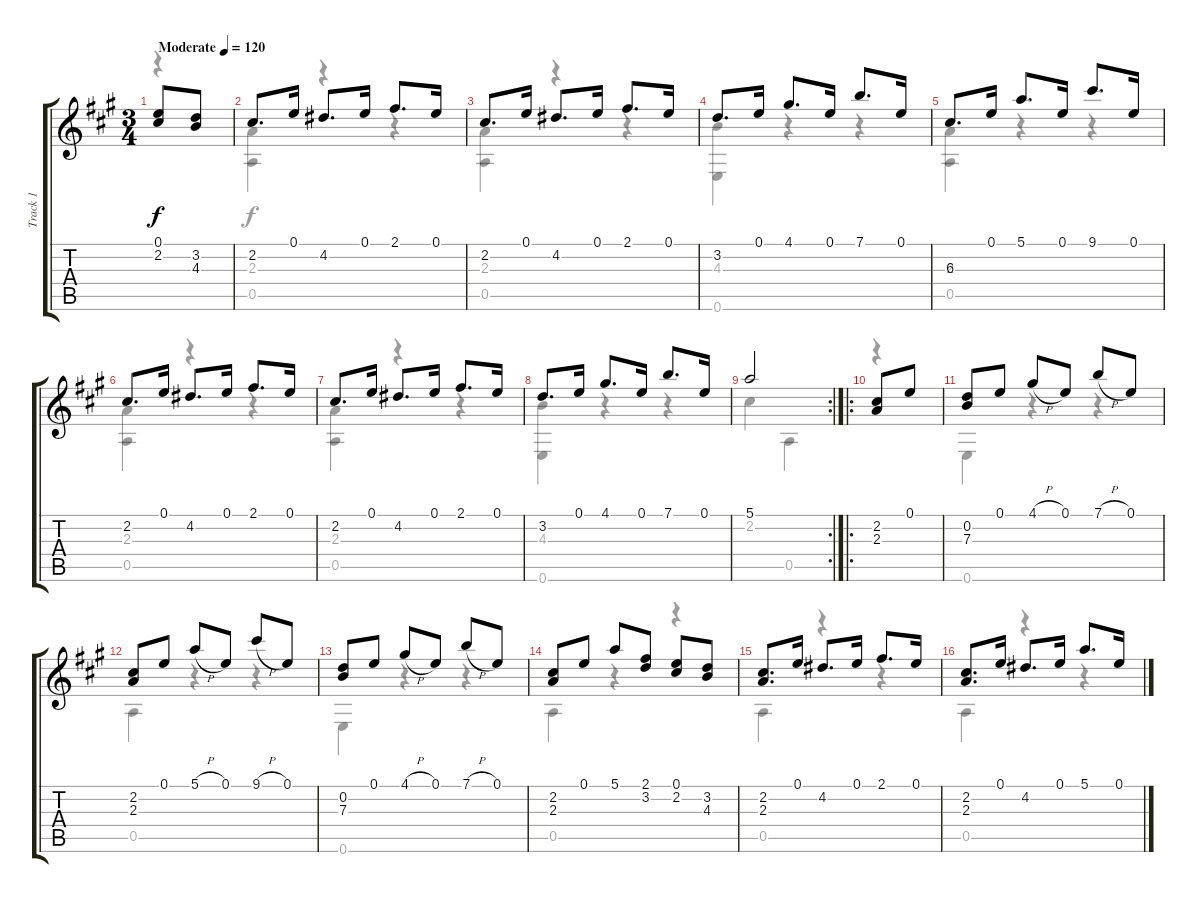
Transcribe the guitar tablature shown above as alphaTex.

\track ("Track 1" "Track 1") {instrument acousticguitarsteel}
\staff {score tabs}
\tuning (E4 B3 G3 D3 A2 E2) {hide}
\voice
\ts (3 4)
\tempo (120 "Moderate")
\clef g2
\ks a
(0.1 2.2).8{dy f instrument acousticguitarsteel} (3.2 4.3).8 |
2.2.8{d} 0.1.16 4.2.8{d} 0.1.16 2.1.8{d} 0.1.16 |
2.2.8{d} 0.1.16 4.2.8{d} 0.1.16 2.1.8{d} 0.1.16 |
3.2.8{d} 0.1.16 4.1.8{d} 0.1.16 7.1.8{d} 0.1.16 |
6.3.8{d} 0.1.16 5.1.8{d} 0.1.16 9.1.8{d} 0.1.16 |
2.2.8{d} 0.1.16 4.2.8{d} 0.1.16 2.1.8{d} 0.1.16 |
2.2.8{d} 0.1.16 4.2.8{d} 0.1.16 2.1.8{d} 0.1.16 |
3.2.8{d} 0.1.16 4.1.8{d} 0.1.16 7.1.8{d} 0.1.16 |
\rc 2
5.1.2 |
\ro
(2.2 2.3).8 0.1.8 |
(0.2 7.3).8 0.1.8 4.1{h}.8 0.1.8 7.1{h}.8 0.1.8 |
(2.2 2.3).8 0.1.8 5.1{h}.8 0.1.8 9.1{h}.8 0.1.8 |
(0.2 7.3).8 0.1.8 4.1{h}.8 0.1.8 7.1{h}.8 0.1.8 |
(2.2 2.3).8 0.1.8 5.1.8 (2.1 3.2).8 (0.1 2.2).8 (3.2 4.3).8 |
(2.2 2.3).8{d} 0.1.16 4.2.8{d} 0.1.16 2.1.8{d} 0.1.16 |
(2.2 2.3).8{d} 0.1.16 4.2.8{d} 0.1.16 5.1.8{d} 0.1.16
\voice
\clef g2
\ottava regular
\simile none
\ks a
r.4{dy f} |
(2.3 0.5).4 r.4 r.4 |
(2.3 0.5).4 r.4 r.4 |
(4.3 0.6).4 r.4 r.4 |
(2.3 0.5).4 r.4 r.4 |
(2.3 0.5).4 r.4 r.4 |
(2.3 0.5).4 r.4 r.4 |
(4.3 0.6).4 r.4 r.4 |
2.2.4 0.5.4 |
r.4 |
0.6.4 r.4 r.4 |
0.5.4 r.4 r.4 |
0.6.4 r.4 r.4 |
0.5.4 r.4 r.4 |
0.5.4 r.4 r.4 |
0.5.4 r.4 r.4
